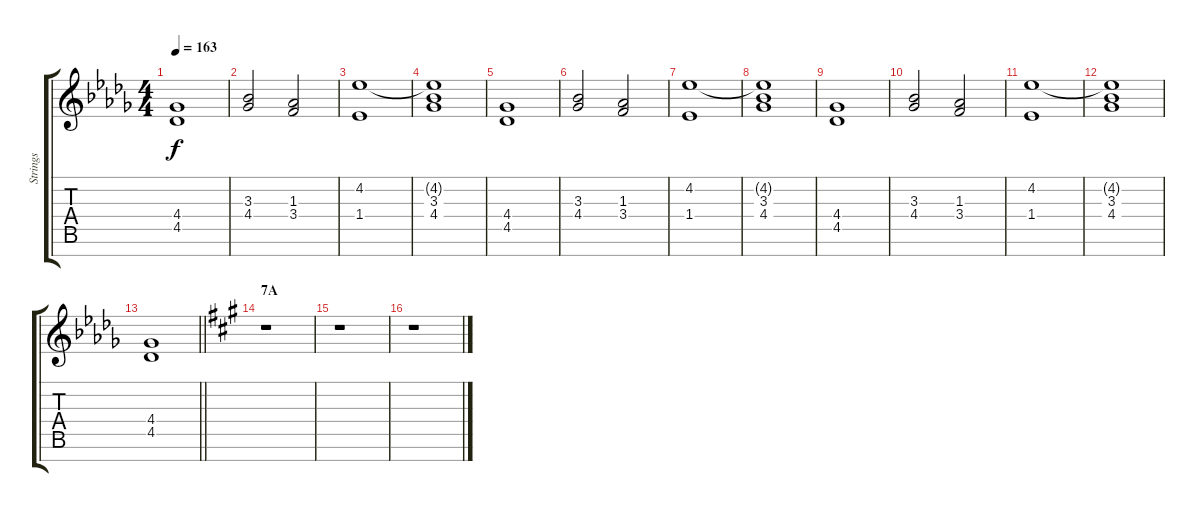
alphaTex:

\track ("Strings" "Strings") {instrument stringensemble1}
\staff {score tabs}
\tuning (E5 B4 G4 D4 A3 E3 B2) {hide}
\ts (4 4)
\tempo 163
\clef g2
\ks db
(4.4 4.5).1{dy f} |
(3.3 4.4).2 (1.3 3.4).2 |
(4.2 1.4).1 |
(4.2{t} 3.3 4.4).1 |
(4.4 4.5).1 |
(3.3 4.4).2 (1.3 3.4).2 |
(4.2 1.4).1 |
(4.2{t} 3.3 4.4).1 |
(4.4 4.5).1 |
(3.3 4.4).2 (1.3 3.4).2 |
(4.2 1.4).1 |
(4.2{t} 3.3 4.4).1 |
\barLineRight lightlight
(4.4 4.5).1 |
\section ("" "7A")
\ks a
r.1 |
r.1 |
r.1
